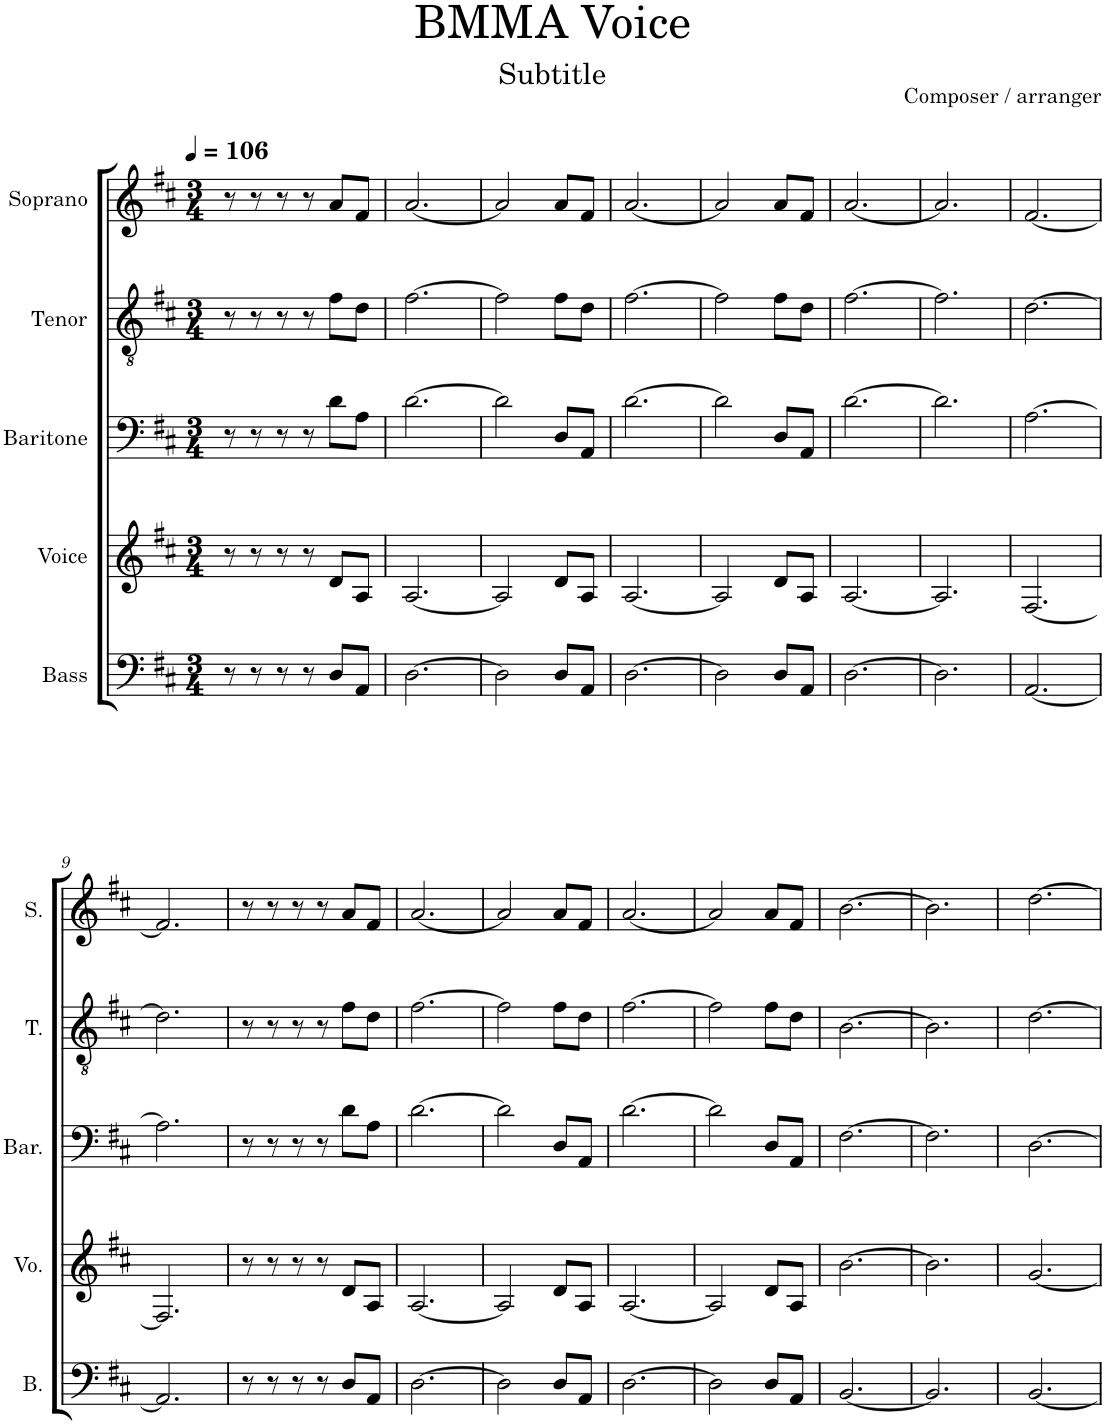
**kern	**kern	**kern	**kern	**kern
*part5	*part4	*part3	*part2	*part1
*staff5	*staff4	*staff3	*staff2	*staff1
*I"Bass	*I"Voice	*I"Baritone	*I"Tenor	*I"Soprano
*I'B.	*I'Vo.	*I'Bar.	*I'T.	*I'S.
*clefF4	*clefG2	*clefF4	*clefGv2	*clefG2
*k[f#c#]	*k[f#c#]	*k[f#c#]	*k[f#c#]	*k[f#c#]
*M3/4	*M3/4	*M3/4	*M3/4	*M3/4
*MM106	*MM106	*MM106	*MM106	*MM106
=1	=1	=1	=1	=1
8r	8r	8r	8r	8r
8r	8r	8r	8r	8r
8r	8r	8r	8r	8r
8r	8r	8r	8r	8r
8D/L	8d/L	8d\L	8f#\L	8a/L
8AA/J	8A/J	8A\J	8d\J	8f#/J
=2	=2	=2	=2	=2
[2.D\	[2.A/	[2.d\	[2.f#\	[2.a/
=3	=3	=3	=3	=3
2D\]	2A/]	2d\]	2f#\]	2a/]
8D/L	8d/L	8D/L	8f#\L	8a/L
8AA/J	8A/J	8AA/J	8d\J	8f#/J
=4	=4	=4	=4	=4
[2.D\	[2.A/	[2.d\	[2.f#\	[2.a/
=5	=5	=5	=5	=5
2D\]	2A/]	2d\]	2f#\]	2a/]
8D/L	8d/L	8D/L	8f#\L	8a/L
8AA/J	8A/J	8AA/J	8d\J	8f#/J
=6	=6	=6	=6	=6
[2.D\	[2.A/	[2.d\	[2.f#\	[2.a/
=7	=7	=7	=7	=7
2.D\]	2.A/]	2.d\]	2.f#\]	2.a/]
=8	=8	=8	=8	=8
[2.AA/	[2.F#/	[2.A\	[2.d\	[2.f#/
!!LO:LB:g=z
=9	=9	=9	=9	=9
2.AA/]	2.F#/]	2.A\]	2.d\]	2.f#/]
=10	=10	=10	=10	=10
8r	8r	8r	8r	8r
8r	8r	8r	8r	8r
8r	8r	8r	8r	8r
8r	8r	8r	8r	8r
8D/L	8d/L	8d\L	8f#\L	8a/L
8AA/J	8A/J	8A\J	8d\J	8f#/J
=11	=11	=11	=11	=11
[2.D\	[2.A/	[2.d\	[2.f#\	[2.a/
=12	=12	=12	=12	=12
2D\]	2A/]	2d\]	2f#\]	2a/]
8D/L	8d/L	8D/L	8f#\L	8a/L
8AA/J	8A/J	8AA/J	8d\J	8f#/J
=13	=13	=13	=13	=13
[2.D\	[2.A/	[2.d\	[2.f#\	[2.a/
=14	=14	=14	=14	=14
2D\]	2A/]	2d\]	2f#\]	2a/]
8D/L	8d/L	8D/L	8f#\L	8a/L
8AA/J	8A/J	8AA/J	8d\J	8f#/J
=15	=15	=15	=15	=15
[2.BB/	[2.b\	[2.F#\	[2.B\	[2.b\
=16	=16	=16	=16	=16
2.BB/]	2.b\]	2.F#\]	2.B\]	2.b\]
=17	=17	=17	=17	=17
[2.BB/	[2.g/	[2.D\	[2.d\	[2.dd\
=	=	=	=	=
*-	*-	*-	*-	*-
